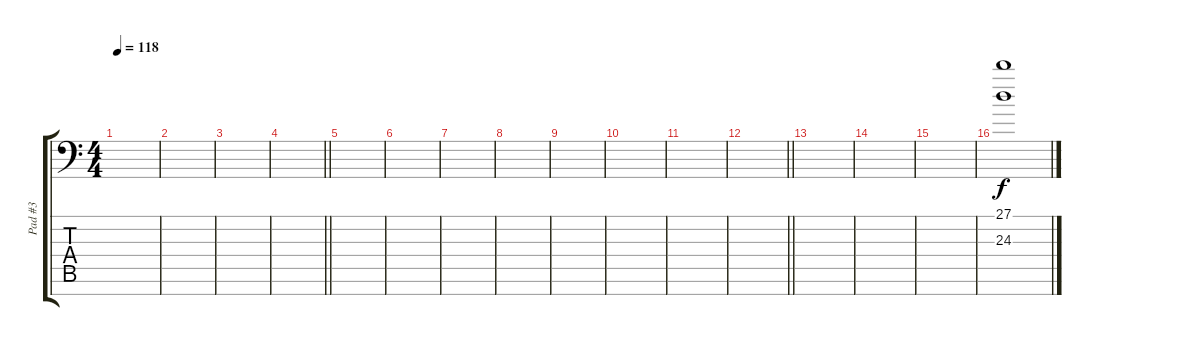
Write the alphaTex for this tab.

\track ("Pad #3" "Pad #3") {instrument seashore}
\staff {score tabs}
\tuning (B3 G3 D3 A2 D2 B1 E1) {hide}
\ts (4 4)
\tempo 118
\clef f4
\ks c
|
|
|
\barLineRight lightlight
|
\section ("" "")
|
|
|
|
|
|
|
\barLineRight lightlight
|
\section ("" "")
|
|
|
(27.1 24.3).1{volume 9}
